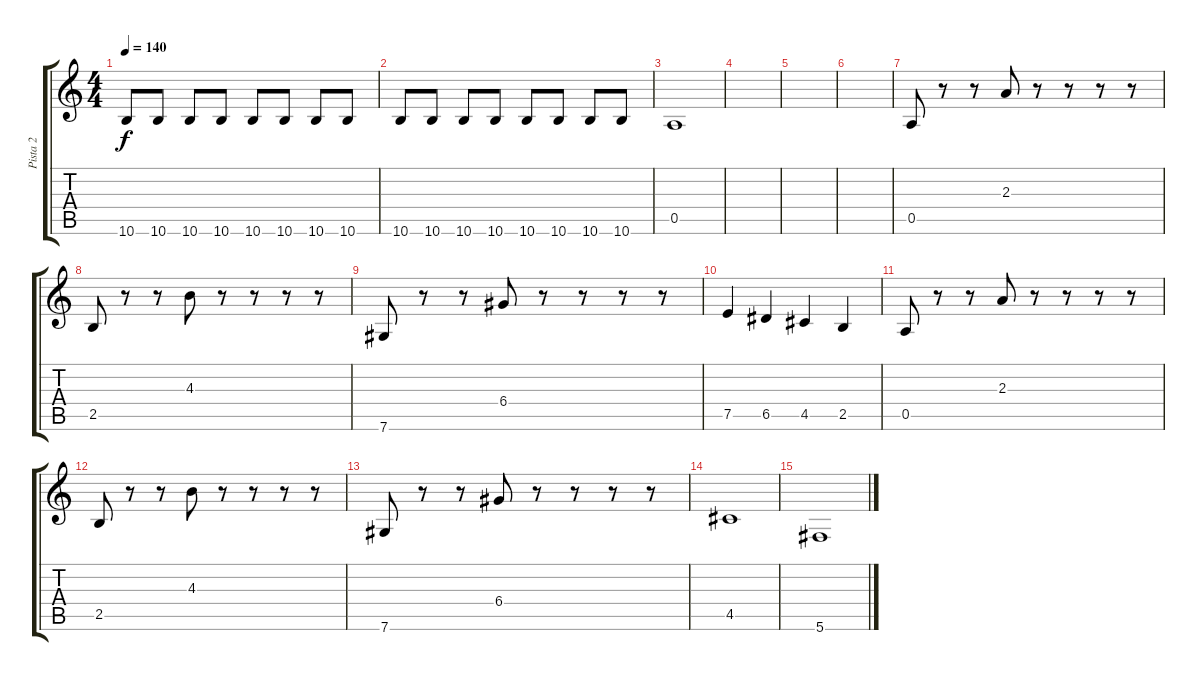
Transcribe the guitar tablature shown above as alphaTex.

\track ("Pista 2" "Pista 2") {instrument electricbassfinger}
\staff {score tabs}
\tuning (E4 B3 G3 D3 A2 Db2) {hide}
\ts (4 4)
\tempo 140
\clef g2
\ks c
10.6.8{dy f} 10.6.8 10.6.8 10.6.8 10.6.8 10.6.8 10.6.8 10.6.8 |
10.6.8 10.6.8 10.6.8 10.6.8 10.6.8 10.6.8 10.6.8 10.6.8 |
0.5.1 |
|
|
|
0.5.8 r.8 r.8 2.3.8 r.8 r.8 r.8 r.8 |
2.5.8 r.8 r.8 4.3.8 r.8 r.8 r.8 r.8 |
7.6.8 r.8 r.8 6.4.8 r.8 r.8 r.8 r.8 |
7.5.4 6.5.4 4.5.4 2.5.4 |
0.5.8 r.8 r.8 2.3.8 r.8 r.8 r.8 r.8 |
2.5.8 r.8 r.8 4.3.8 r.8 r.8 r.8 r.8 |
7.6.8 r.8 r.8 6.4.8 r.8 r.8 r.8 r.8 |
4.5.1 |
5.6.1
